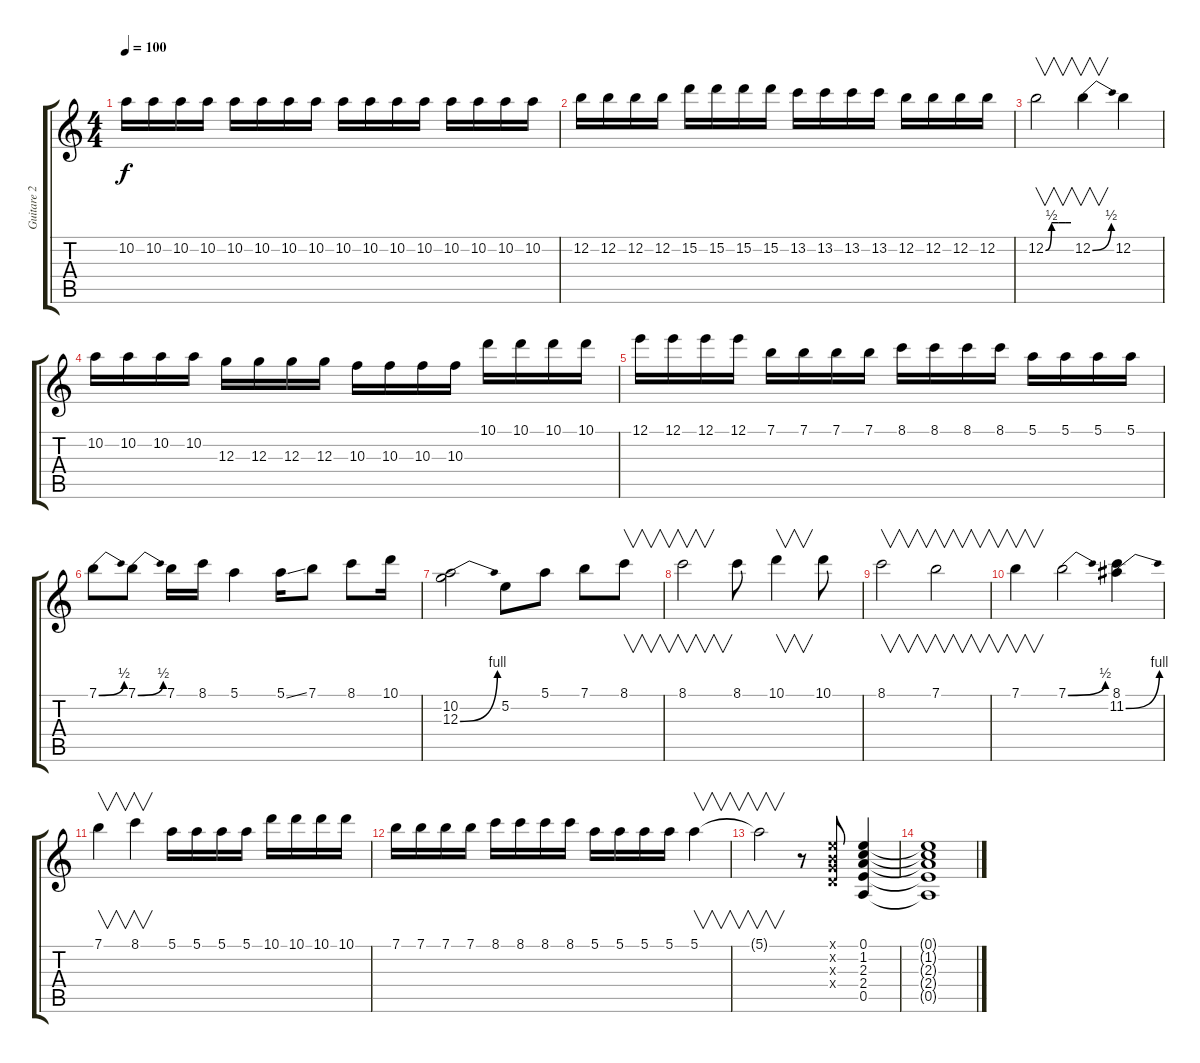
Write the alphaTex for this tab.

\track ("Guitare 2" "Guitare 2") {instrument acousticguitarsteel}
\staff {score tabs}
\tuning (E4 B3 G3 D3 A2 E2) {hide}
\ts (4 4)
\tempo 100
\clef g2
\ks c
10.2.16{dy f instrument distortionguitar} 10.2.16 10.2.16 10.2.16 10.2.16 10.2.16 10.2.16 10.2.16 10.2.16 10.2.16 10.2.16 10.2.16 10.2.16 10.2.16 10.2.16 10.2.16 |
12.2.16 12.2.16 12.2.16 12.2.16 15.2.16 15.2.16 15.2.16 15.2.16 13.2.16 13.2.16 13.2.16 13.2.16 12.2.16 12.2.16 12.2.16 12.2.16 |
12.2{be (custom 0 0 14 2 30 2 46 2 60 2)}.2{v} 12.2{be (bend 0 0 60 2)}.4{v} 12.2.4 |
10.2.16 10.2.16 10.2.16 10.2.16 12.3.16 12.3.16 12.3.16 12.3.16 10.3.16 10.3.16 10.3.16 10.3.16 10.1.16 10.1.16 10.1.16 10.1.16 |
12.1.16 12.1.16 12.1.16 12.1.16 7.1.16 7.1.16 7.1.16 7.1.16 8.1.16 8.1.16 8.1.16 8.1.16 5.1.16 5.1.16 5.1.16 5.1.16 |
7.1{be (bend 0 0 60 2)}.8 7.1{be (bend 0 0 60 2)}.8 7.1.16 8.1.16 5.1.4 5.1{ss}.16 7.1.8 8.1.8 10.1.16 |
(10.2 12.3{be (bend 0 0 60 4)}).2 5.2.8 5.1.8 7.1.8 8.1.8{v} |
8.1.2{v} 8.1.8 10.1.4{v} 10.1.8 |
8.1.2{v} 7.1.2{v} |
7.1.4{v} 7.1{be (bend 0 0 60 2)}.2 (8.1 11.2{be (bend 0 0 60 4)}).4 |
7.1.4{v} 8.1.4{v} 5.1.16 5.1.16 5.1.16 5.1.16 10.1.16 10.1.16 10.1.16 10.1.16 |
7.1.16 7.1.16 7.1.16 7.1.16 8.1.16 8.1.16 8.1.16 8.1.16 5.1.16 5.1.16 5.1.16 5.1.16 5.1.4{v} |
5.1{t}.2{v} r.8 (0.1{x} 0.2{x} 0.3{x} 0.4{x}).8 (0.1 1.2 2.3 2.4 0.5).4 |
(0.1{t} 1.2{t} 2.3{t} 2.4{t} 0.5{t}).1
